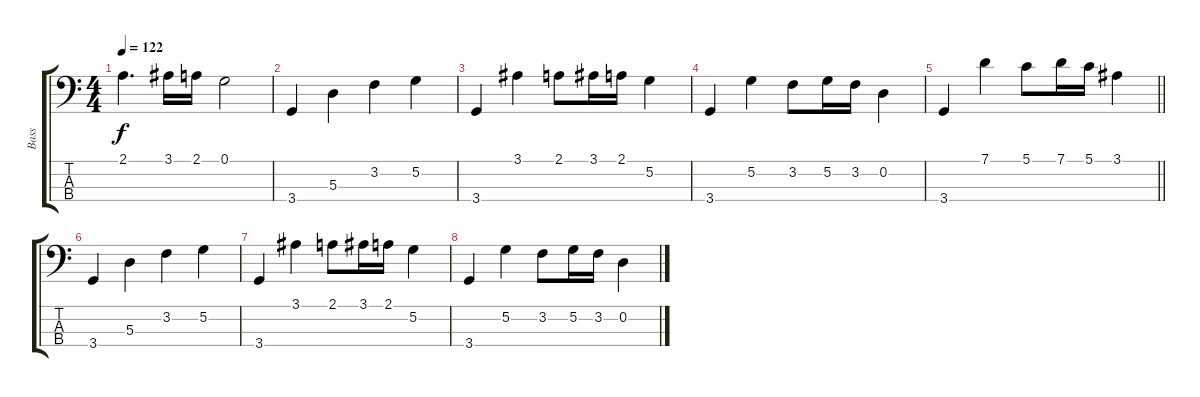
\track ("Bass" "Bass") {instrument synthbass2}
\staff {score tabs}
\tuning (G2 D2 A1 E1) {hide}
\ts (4 4)
\tempo 122
\clef f4
\ks c
2.1.4{d dy f} 3.1.16 2.1.16 0.1.2 |
3.4.4 5.3.4 3.2.4 5.2.4 |
3.4.4 3.1.4 2.1.8 3.1.16 2.1.16 5.2.4 |
3.4.4 5.2.4 3.2.8 5.2.16 3.2.16 0.2.4 |
\barLineRight lightlight
3.4.4 7.1.4 5.1.8 7.1.16 5.1.16 3.1.4 |
3.4.4 5.3.4 3.2.4 5.2.4 |
3.4.4 3.1.4 2.1.8 3.1.16 2.1.16 5.2.4 |
3.4.4 5.2.4 3.2.8 5.2.16 3.2.16 0.2.4
